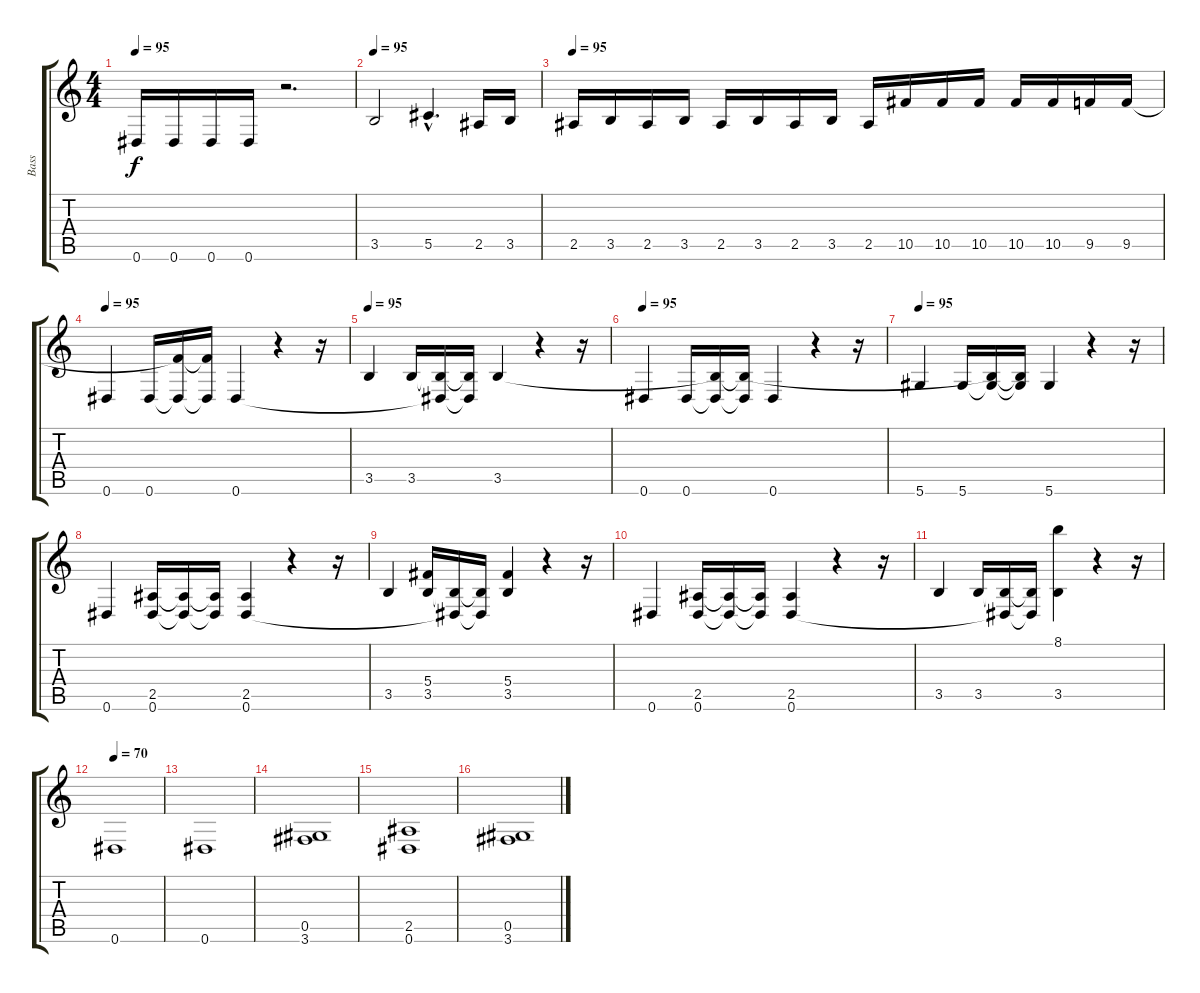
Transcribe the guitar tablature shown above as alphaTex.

\track ("Bass" "Bass") {instrument fretlessbass}
\staff {score tabs}
\tuning (Eb4 Bb3 Gb3 Db3 Ab2 Eb2) {hide}
\ts (4 4)
\tempo 95
\clef g2
\ks c
0.6.16{dy f} 0.6.16 0.6.16 0.6.16 r.2{d} |
\tempo 95
3.5.2 5.5{hac}.4{d} 2.5.16 3.5.16 |
\tempo 95
2.5.16 3.5.16 2.5.16 3.5.16 2.5.16 3.5.16 2.5.16 3.5.16 2.5.16 10.5.16 10.5.16 10.5.16 10.5.16 10.5.16 9.5.16 9.5.16 |
\tempo 95
0.6.4 0.6.16 (9.5{t} 0.6{t}).16 (9.5{t} 0.6{t}).16 0.6.4 r.4 r.16 |
\tempo 95
3.5.4 3.5.16 (3.5{t} 0.6{t}).16 (3.5{t} 0.6{t}).16 3.5.4 r.4 r.16 |
\tempo 95
0.6.4 0.6.16 (3.5{t} 0.6{t}).16 (3.5{t} 0.6{t}).16 0.6.4 r.4 r.16 |
\tempo 95
5.6.4 5.6.16 (3.5{t} 5.6{t}).16 (3.5{t} 5.6{t}).16 5.6.4 r.4 r.16 |
0.6.4 (2.5 0.6).16 (2.5{t} 0.6{t}).16 (2.5{t} 0.6{t}).16 (2.5 0.6).4 r.4 r.16 |
3.5.4 (5.4 3.5).16 (3.5{t} 0.6{t}).16 (3.5{t} 0.6{t}).16 (5.4 3.5).4 r.4 r.16 |
0.6.4 (2.5 0.6).16 (2.5{t} 0.6{t}).16 (2.5{t} 0.6{t}).16 (2.5 0.6).4 r.4 r.16 |
3.5.4 3.5.16 (3.5{t} 0.6{t}).16 (3.5{t} 0.6{t}).16 (8.1 3.5).4 r.4 r.16 |
\tempo 70
0.6.1 |
0.6.1 |
(0.5 3.6).1 |
(2.5 0.6).1 |
(0.5 3.6).1
